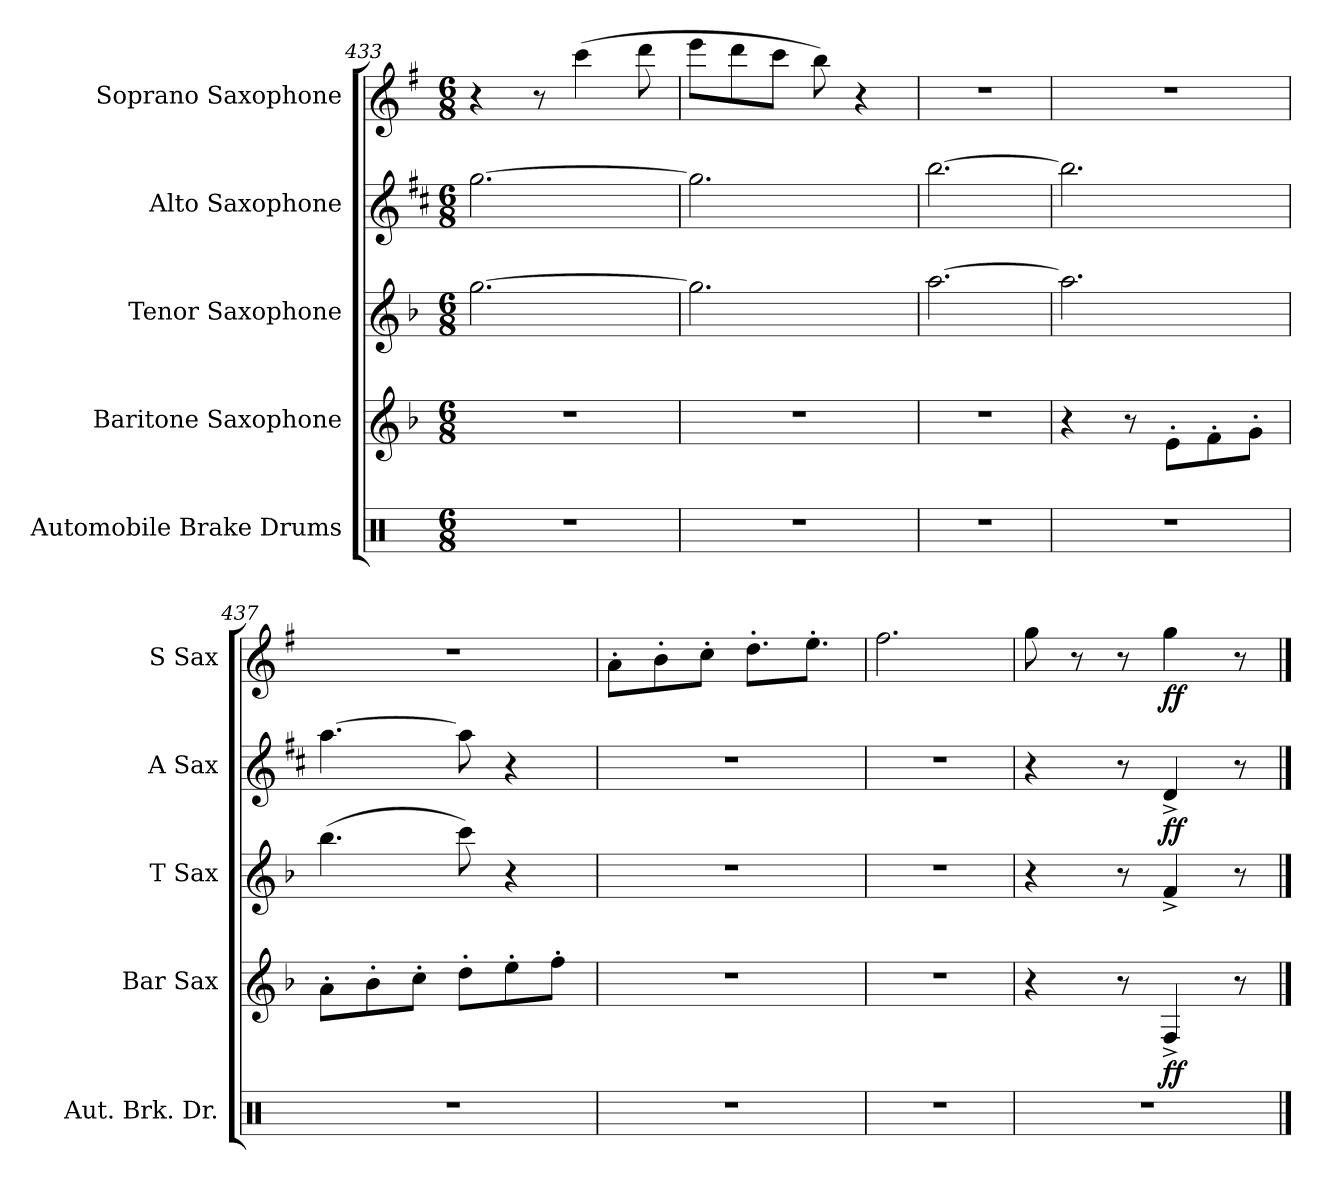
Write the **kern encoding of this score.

**kern	**kern	**dynam	**kern	**kern	**dynam	**kern	**dynam
*part5	*part4	*part4	*part3	*part2	*part2	*part1	*part1
*staff5	*staff4	*staff4	*staff3	*staff2	*staff2	*staff1	*staff1
*I"Automobile Brake Drums	*I"Baritone Saxophone	*	*I"Tenor Saxophone	*I"Alto Saxophone	*	*I"Soprano Saxophone	*
*I'Aut. Brk. Dr.	*I'Bar Sax	*	*I'T Sax	*I'A Sax	*	*I'S Sax	*
*clefX	*clefG2	*	*clefG2	*clefG2	*	*clefG2	*
*	*ITrd12c21	*	*ITrd8c14	*ITrd5c9	*	*ITrd1c2	*
*k[]	*k[b-]	*	*k[b-]	*k[b-]	*	*k[b-]	*
*M6/8	*M6/8	*	*M6/8	*M6/8	*	*M6/8	*
=433	=433	=433	=433	=433	=433	=433	=433
2.r	2.r	.	[2.g\	[2.b-\	.	4r	.
.	.	.	.	.	.	8r	.
.	.	.	.	.	.	(4bb-\	.
.	.	.	.	.	.	8ccc\	.
=434	=434	=434	=434	=434	=434	=434	=434
2.r	2.r	.	2.g\]	2.b-\]	.	8ddd\L	.
.	.	.	.	.	.	8ccc\	.
.	.	.	.	.	.	8bb-\J	.
.	.	.	.	.	.	8aa\)	.
.	.	.	.	.	.	4r	.
!!LO:PB:g=z
=435	=435	=435	=435	=435	=435	=435	=435
2.r	2.r	.	[2.a\	[2.dd\	.	2.r	.
=436	=436	=436	=436	=436	=436	=436	=436
2.r	4r	.	2.a\]	2.dd\]	.	2.r	.
.	8r	.	.	.	.	.	.
.	8E'\L	.	.	.	.	.	.
.	8F'\	.	.	.	.	.	.
.	8G'\J	.	.	.	.	.	.
=437	=437	=437	=437	=437	=437	=437	=437
2.r	8A'\L	.	(4.b-\	[4.cc\	.	2.r	.
.	8B-'\	.	.	.	.	.	.
.	8c'\J	.	.	.	.	.	.
.	8d'\L	.	8cc\)	8cc\]	.	.	.
.	8e'\	.	4r	4r	.	.	.
.	8f'\J	.	.	.	.	.	.
=438	=438	=438	=438	=438	=438	=438	=438
2.r	2.r	.	2.r	2.r	.	8g'\L	.
.	.	.	.	.	.	8a'\	.
.	.	.	.	.	.	8b-'\J	.
.	.	.	.	.	.	8.cc'\L	.
.	.	.	.	.	.	8.dd'\J	.
=439	=439	=439	=439	=439	=439	=439	=439
2.r	2.r	.	2.r	2.r	.	2.ee\	.
=440	=440	=440	=440	=440	=440	=440	=440
2.r	4r	.	4r	4r	.	8ff\	.
.	.	.	.	.	.	8r	.
.	8r	.	8r	8r	.	8r	.
!	!	!LO:DY:b	!	!	!LO:DY:b	!	!LO:DY:b
.	4FF^/	ff	4F^/	4F^/	ff	4ff\	ff
.	8r	.	8r	8r	.	8r	.
==	==	==	==	==	==	==	==
*-	*-	*-	*-	*-	*-	*-	*-
